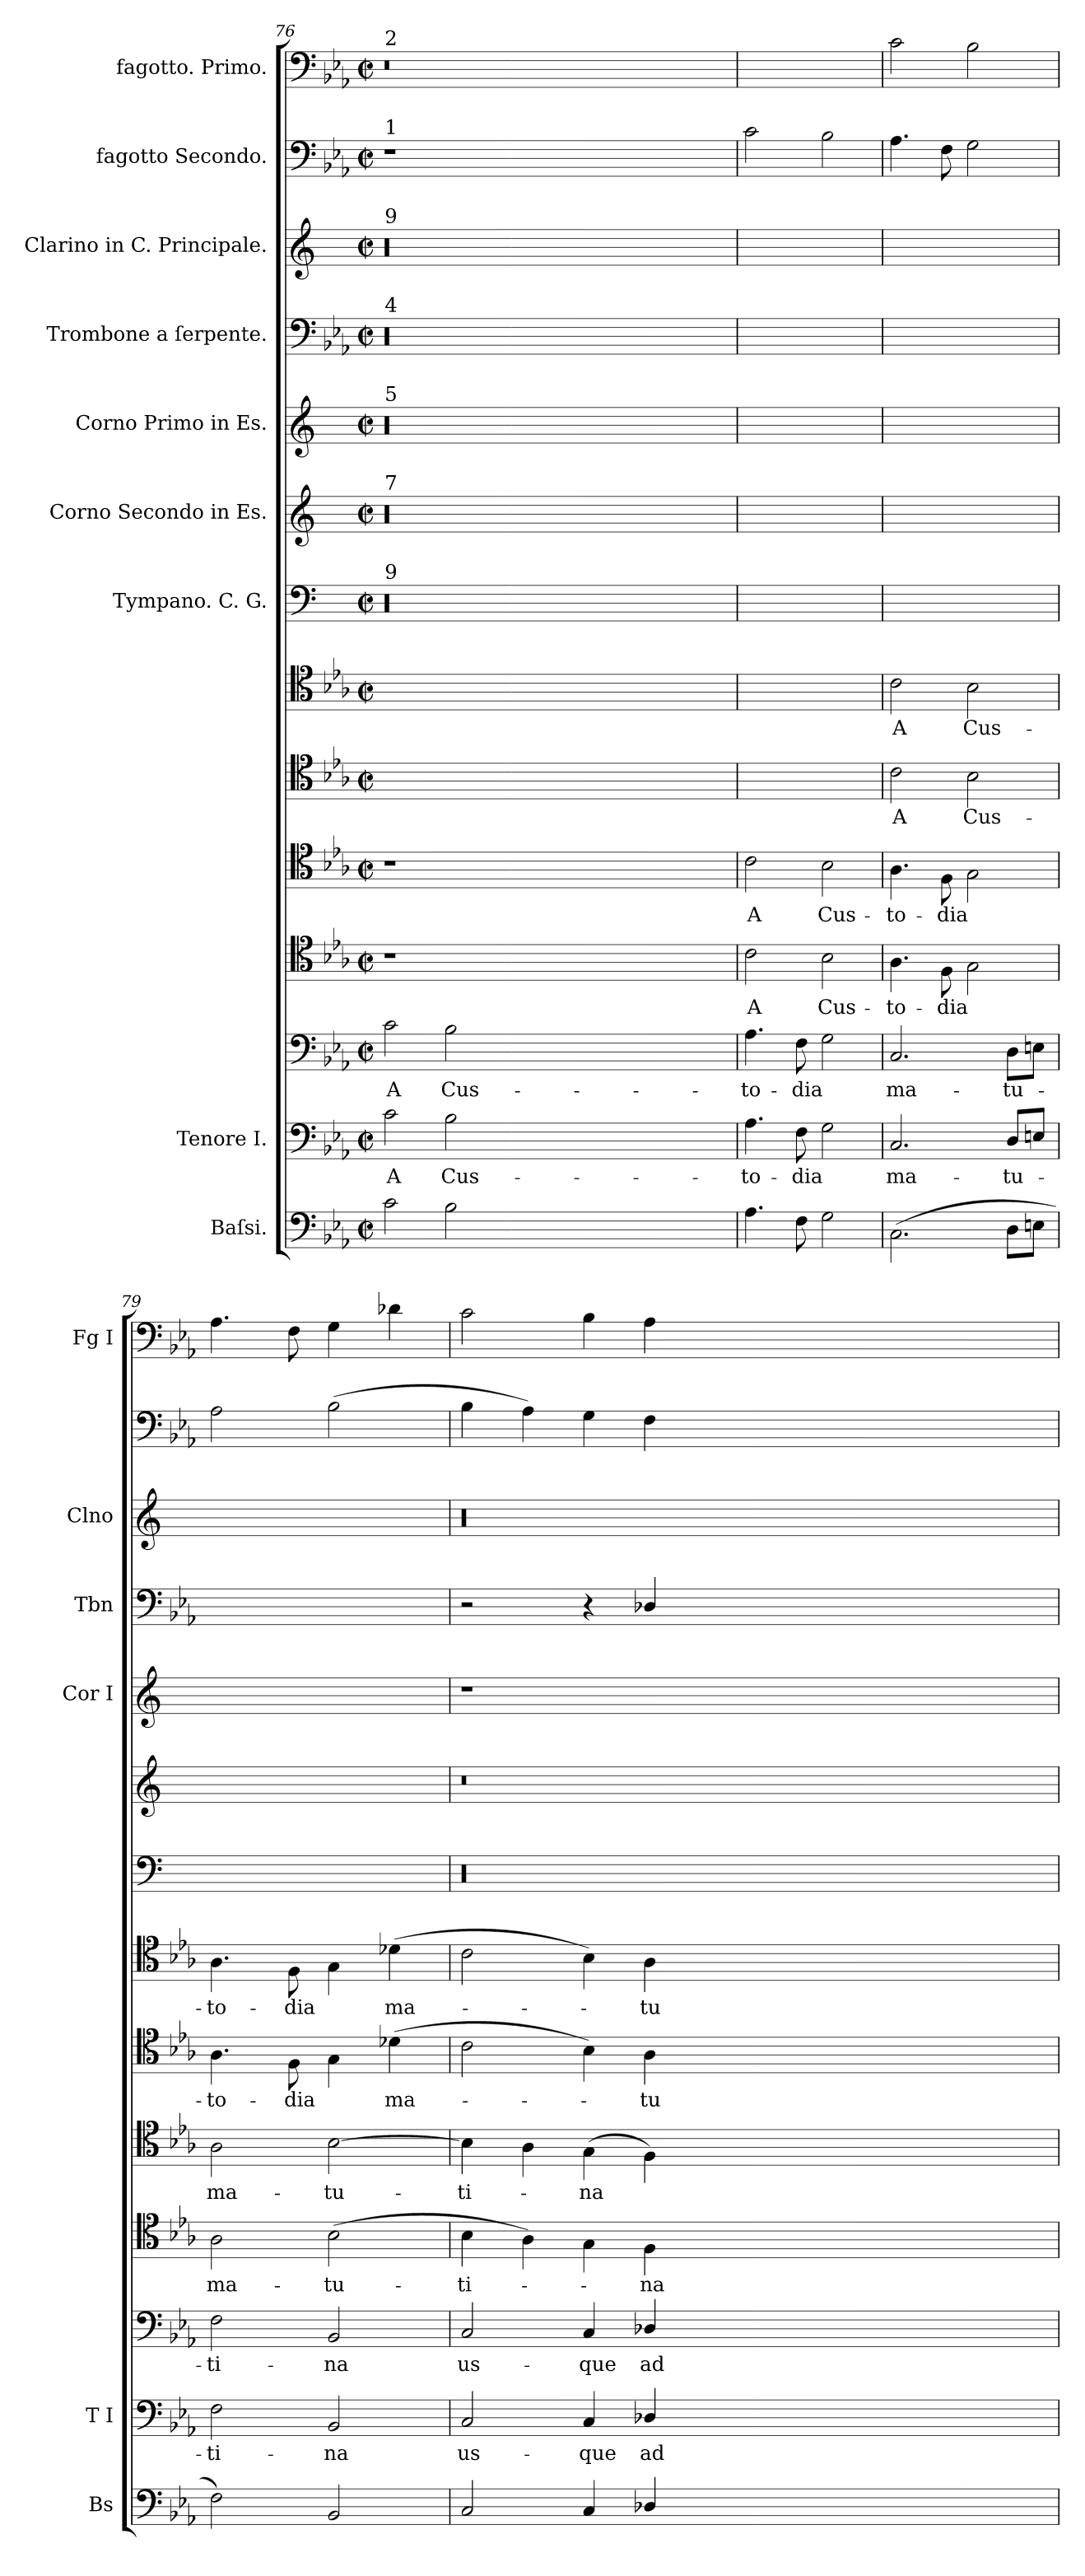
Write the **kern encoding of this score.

**kern	**kern	**text	**kern	**text	**kern	**text	**kern	**text	**kern	**text	**kern	**text	**kern	**kern	**kern	**kern	**kern	**kern	**kern
*part9	*part8	*part8	*part8	*part8	*part8	*part8	*part8	*part8	*part8	*part8	*part8	*part8	*part7	*part6	*part5	*part4	*part3	*part2	*part1
*staff14	*staff13	*staff13	*staff12	*staff12	*staff11	*staff11	*staff10	*staff10	*staff9	*staff9	*staff8	*staff8	*staff7	*staff6	*staff5	*staff4	*staff3	*staff2	*staff1
*I"Baſsi.	*I"Tenore I.	*	*	*	*	*	*	*	*	*	*	*	*I"Tympano. C. G.	*I"Corno Secondo in Es.	*I"Corno Primo in Es.	*I"Trombone a ſerpente.	*I"Clarino in C. Principale.	*I"fagotto Secondo.	*I"fagotto. Primo.
*I'Bs	*I'T I	*	*	*	*	*	*	*	*	*	*	*	*	*	*I'Cor I	*I'Tbn	*I'Clno	*	*I'Fg I
*clefF4	*clefF4	*	*clefF4	*	*clefC4	*	*clefC4	*	*clefC4	*	*clefC4	*	*clefF4	*clefG2	*clefG2	*clefF4	*clefG2	*clefF4	*clefF4
*	*	*	*	*	*	*	*	*	*	*	*	*	*	*ITrd5c9	*ITrd5c9	*	*	*	*
*k[b-e-a-]	*k[b-e-a-]	*	*k[b-e-a-]	*	*k[b-e-a-]	*	*k[b-e-a-]	*	*k[b-e-a-]	*	*k[b-e-a-]	*	*k[]	*k[b-e-a-]	*k[b-e-a-]	*k[b-e-a-]	*k[]	*k[b-e-a-]	*k[b-e-a-]
*c:	*c:	*	*c:	*	*c:	*	*c:	*	*c:	*	*c:	*	*	*c:	*c:	*c:	*	*c:	*c:
*M2/2	*M2/2	*	*M2/2	*	*M2/2	*	*M2/2	*	*M2/2	*	*M2/2	*	*M2/2	*M2/2	*M2/2	*M2/2	*M2/2	*M2/2	*M2/2
*met(c|)	*met(c|)	*	*met(c|)	*	*met(c|)	*	*met(c|)	*	*met(c|)	*	*met(c|)	*	*met(c|)	*met(c|)	*met(c|)	*met(c|)	*met(c|)	*met(c|)	*met(c|)
=76	=76	=76	=76	=76	=76	=76	=76	=76	=76	=76	=76	=76	=76	=76	=76	=76	=76	=76	=76
!	!	!	!	!	!	!	!	!	!	!	!	!	!	!	!	!	!	!	!LO:TX:a:t=2
!	!	!	!	!	!	!	!	!	!	!	!	!	!	!	!	!	!	!LO:TX:a:t=1	!
!	!	!	!	!	!	!	!	!	!	!	!	!	!	!	!	!	!LO:TX:a:t=9	!	!
!	!	!	!	!	!	!	!	!	!	!	!	!	!	!	!	!LO:TX:a:t=4	!	!	!
!	!	!	!	!	!	!	!	!	!	!	!	!	!	!	!LO:TX:a:t=5	!	!	!	!
!	!	!	!	!	!	!	!	!	!	!	!	!	!	!LO:TX:a:t=7	!	!	!	!	!
!	!	!	!	!	!	!	!	!	!	!	!	!	!LO:TX:a:t=9	!	!	!	!	!	!
2c\	2c\	A	2c\	A	1r	.	1r	.	00ryy	.	00ryy	.	00r	00r	00r	00r	00r	1r	0r
2B-\	2B-\	Cus-	2B-\	Cus-	.	.	.	.	.	.	.	.	.	.	.	.	.	.	.
0.ryy	0.ryy	.	0.ryy	.	0.ryy	.	0.ryy	.	.	.	.	.	.	.	.	.	.	0.ryy	.
.	.	.	.	.	.	.	.	.	.	.	.	.	.	.	.	.	.	.	0ryy
=77	=77	=77	=77	=77	=77	=77	=77	=77	=77	=77	=77	=77	=77	=77	=77	=77	=77	=77	=77
4.A-\	4.A-\	-to-	4.A-\	-to-	2c\	A	2c\	A	1ryy	.	1ryy	.	1ryy	1ryy	1ryy	1ryy	1ryy	2c\	1ryy
8F\	8F\	-dia	8F\	-dia	.	.	.	.	.	.	.	.	.	.	.	.	.	.	.
2G\	2G\	.	2G\	.	2B-\	Cus-	2B-\	Cus-	.	.	.	.	.	.	.	.	.	2B-\	.
=78	=78	=78	=78	=78	=78	=78	=78	=78	=78	=78	=78	=78	=78	=78	=78	=78	=78	=78	=78
(>2.C\	2.C/	ma-	2.C/	ma-	4.A-\	-to-	4.A-\	-to-	2c\	A	2c\	A	1ryy	1ryy	1ryy	1ryy	1ryy	4.A-\	2c\
.	.	.	.	.	8F\	-dia	8F\	-dia	.	.	.	.	.	.	.	.	.	8F\	.
.	.	.	.	.	2G\	.	2G\	.	2B-\	Cus-	2B-\	Cus-	.	.	.	.	.	2G\	2B-\
8D\L	8D/L	-tu-	8D\L	-tu-	.	.	.	.	.	.	.	.	.	.	.	.	.	.	.
8En\J	8En/J	.	8En\J	.	.	.	.	.	.	.	.	.	.	.	.	.	.	.	.
=79	=79	=79	=79	=79	=79	=79	=79	=79	=79	=79	=79	=79	=79	=79	=79	=79	=79	=79	=79
2F\)	2F\	-ti-	2F\	-ti-	2A-\	ma-	2A-\	ma-	4.A-\	-to-	4.A-\	-to-	1ryy	1ryy	1ryy	1ryy	1ryy	2A-\	4.A-\
.	.	.	.	.	.	.	.	.	8F\	-dia	8F\	-dia	.	.	.	.	.	.	8F\
2BB-/	2BB-/	-na	2BB-/	-na	(>2B-\	-tu-	[2B-\	-tu-	4G\	.	4G\	.	.	.	.	.	.	(>2B-\	4G\
.	.	.	.	.	.	.	.	.	(>4d-X\	ma-	(>4d-X\	ma-	.	.	.	.	.	.	4d-X\
=80	=80	=80	=80	=80	=80	=80	=80	=80	=80	=80	=80	=80	=80	=80	=80	=80	=80	=80	=80
2C/	2C/	us-	2C/	us-	4B-\	-ti-	4B-\]	-ti-	2c\	.	2c\	.	00r	0r	1r	2r	00r	4B-\	2c\
.	.	.	.	.	4A-\)	.	4A-\	.	.	.	.	.	.	.	.	.	.	4A-\)	.
4C/	4C/	-que	4C/	-que	4G\	.	(>4G\	-na	4B-\)	.	4B-\)	.	.	.	.	4r	.	4G\	4B-\
4D-X/	4D-X/	ad	4D-X/	ad	4F\	-na	4F\)	.	4A-\	-tu-	4A-\	-tu-	.	.	.	4D-X/	.	4F\	4A-\
0.ryy	0.ryy	.	0.ryy	.	0.ryy	.	0.ryy	.	0.ryy	.	0.ryy	.	.	.	0.ryy	0.ryy	.	0.ryy	0.ryy
.	.	.	.	.	.	.	.	.	.	.	.	.	.	0ryy	.	.	.	.	.
=	=	=	=	=	=	=	=	=	=	=	=	=	=	=	=	=	=	=	=
*-	*-	*-	*-	*-	*-	*-	*-	*-	*-	*-	*-	*-	*-	*-	*-	*-	*-	*-	*-
